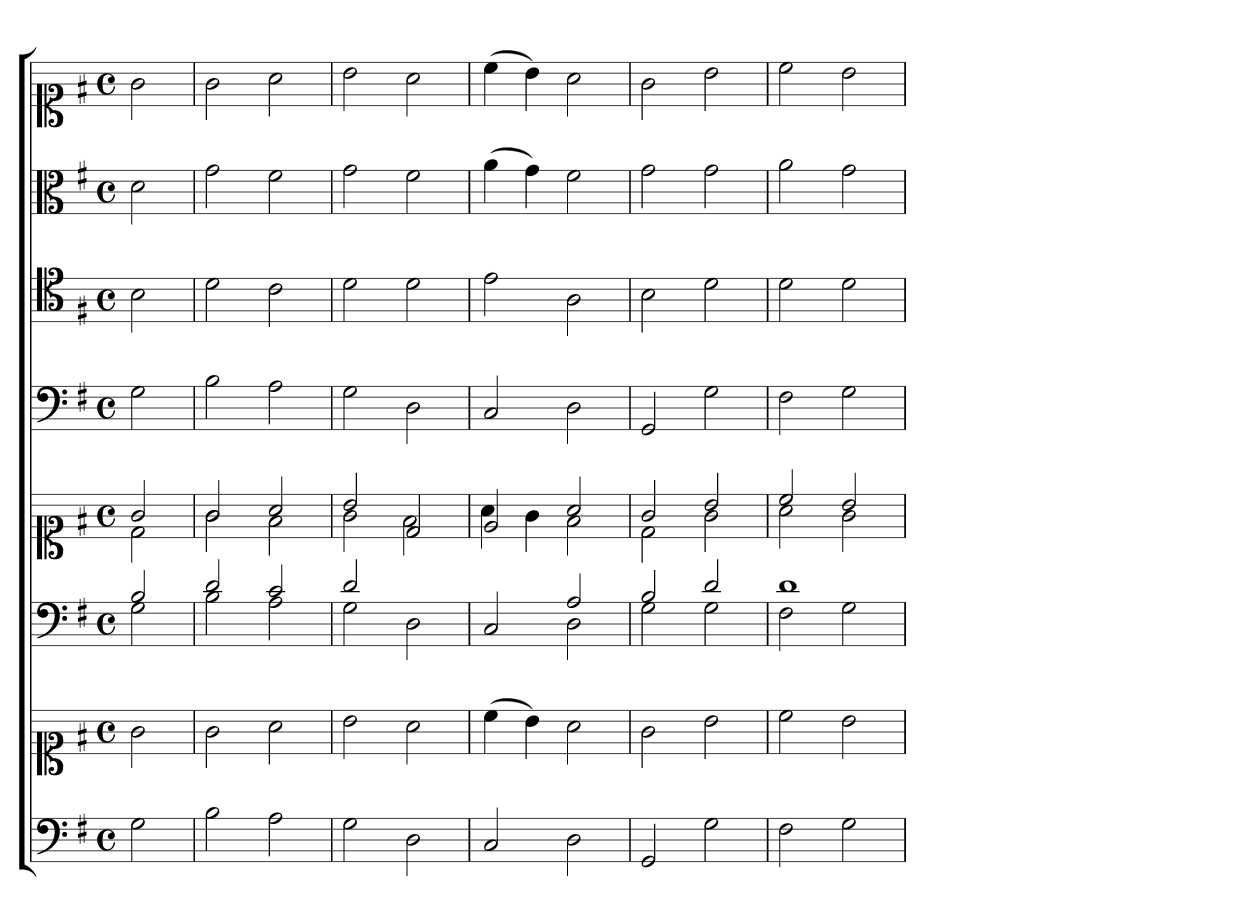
**kern	**kern	**kern	**kern	**kern	**kern	**kern	**kern
*part6	*part6	*part5	*part5	*part4	*part3	*part2	*part1
*staff8	*staff7	*staff6	*staff5	*staff4	*staff3	*staff2	*staff1
*clefF4	*clefC1	*clefF4	*clefC1	*clefF4	*clefC4	*clefC3	*clefC1
*k[f#]	*k[f#]	*k[f#]	*k[f#]	*k[f#]	*k[f#]	*k[f#]	*k[f#]
*G:	*G:	*G:	*G:	*G:	*G:	*G:	*G:
*M4/4	*M4/4	*M4/4	*M4/4	*M4/4	*M4/4	*M4/4	*M4/4
*met(c)	*met(c)	*met(c)	*met(c)	*met(c)	*met(c)	*met(c)	*met(c)
*MM180	*MM180	*MM180	*MM180	*MM180	*MM180	*MM180	*MM180
=1	=1	=1	=1	=1	=1	=1	=1
*	*	*^	*^	*	*	*	*
2G	2g	2B	2G	2g	2d	2G	2B	2d	2g
=2	=2	=2	=2	=2	=2	=2	=2	=2	=2
2B	2g	2d	2B	2g	2g	2B	2d	2g	2g
2A	2a	2c	2A	2a	2f#	2A	2c	2f#	2a
=3	=3	=3	=3	=3	=3	=3	=3	=3	=3
2G	2b	2d	2G	2b	2g	2G	2d	2g	2b
2D	2a	2ryy	2D	2d	2f#	2D	2d	2f#	2a
=4	=4	=4	=4	=4	=4	=4	=4	=4	=4
2C	(4cc	4ryy	2C	2e	4a	2C	2e	(4a	(4cc
.	4b)	4ryy	.	.	4g	.	.	4g)	4b)
2D	2a	2A	2D	2a	2f#	2D	2A	2f#	2a
=5	=5	=5	=5	=5	=5	=5	=5	=5	=5
2GG	2g	2B	2G	2g	2d	2GG	2B	2g	2g
2G	2b	2d	2G	2b	2g	2G	2d	2g	2b
=6	=6	=6	=6	=6	=6	=6	=6	=6	=6
2F#	2cc	1d	2F#	2cc	2a	2F#	2d	2a	2cc
2G	2b	.	2G	2b	2g	2G	2d	2g	2b
*	*	*v	*v	*	*	*	*	*	*
*	*	*	*v	*v	*	*	*	*
=	=	=	=	=	=	=	=
*-	*-	*-	*-	*-	*-	*-	*-
